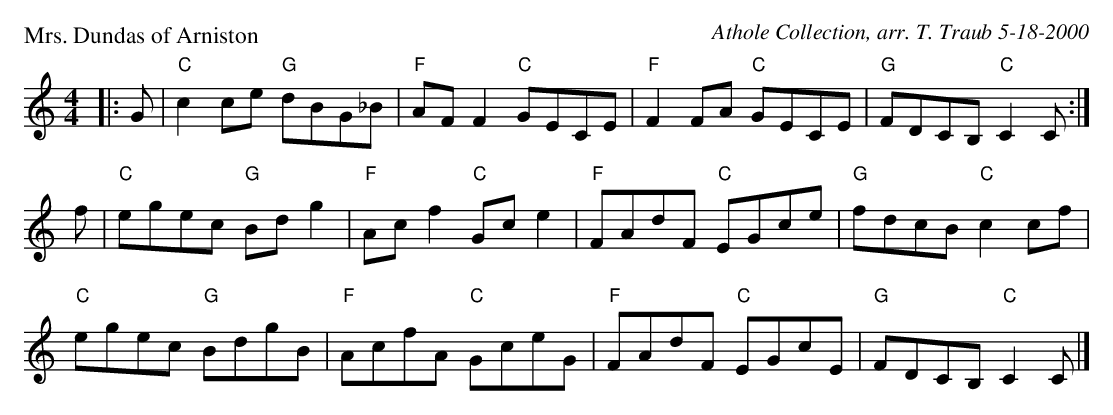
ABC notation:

X:1
P: Mrs. Dundas of Arniston
C: Athole Collection, arr. T. Traub 5-18-2000
L: 1/8
M: 4/4
K: C
|: G| "C"c2 ce "G"dBG_B|"F"AF F2 "C"GECE|"F"F2 FA "C"GECE |"G"FDCB, "C"C2 C :|
f|"C"egec "G"Bd g2|"F"Ac f2 "C"Gc e2|"F"FAdF "C"EGce|"G"fdcB "C"c2 cf|
"C"egec "G"BdgB|"F"AcfA "C"GceG|"F"FAdF "C"EGcE|"G"FDCB, "C"C2 C |]
